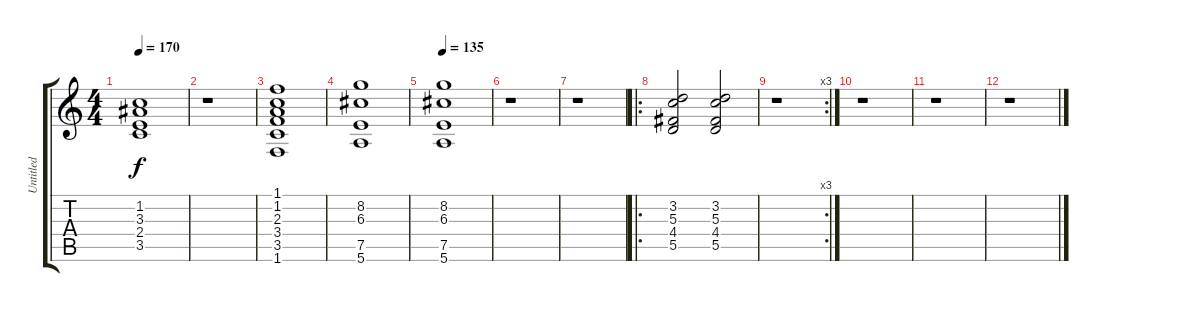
\track ("Untitled" "Untitled") {instrument acousticguitarnylon}
\staff {score tabs}
\tuning (E4 B3 G3 D3 A2 E2) {hide}
\ts (4 4)
\tempo 170
\clef g2
\ks c
(1.2 3.3 2.4 3.5).1{dy f} |
r.1 |
(1.1 1.2 2.3 3.4 3.5 1.6).1 |
(8.2 6.3 7.5 5.6).1 |
\tempo 135
(8.2 6.3 7.5 5.6).1 |
r.1 |
r.1 |
\ro
(3.2 5.3 4.4 5.5).2 (3.2 5.3 4.4 5.5).2 |
\rc 3
r.1 |
r.1 |
r.1 |
r.1
